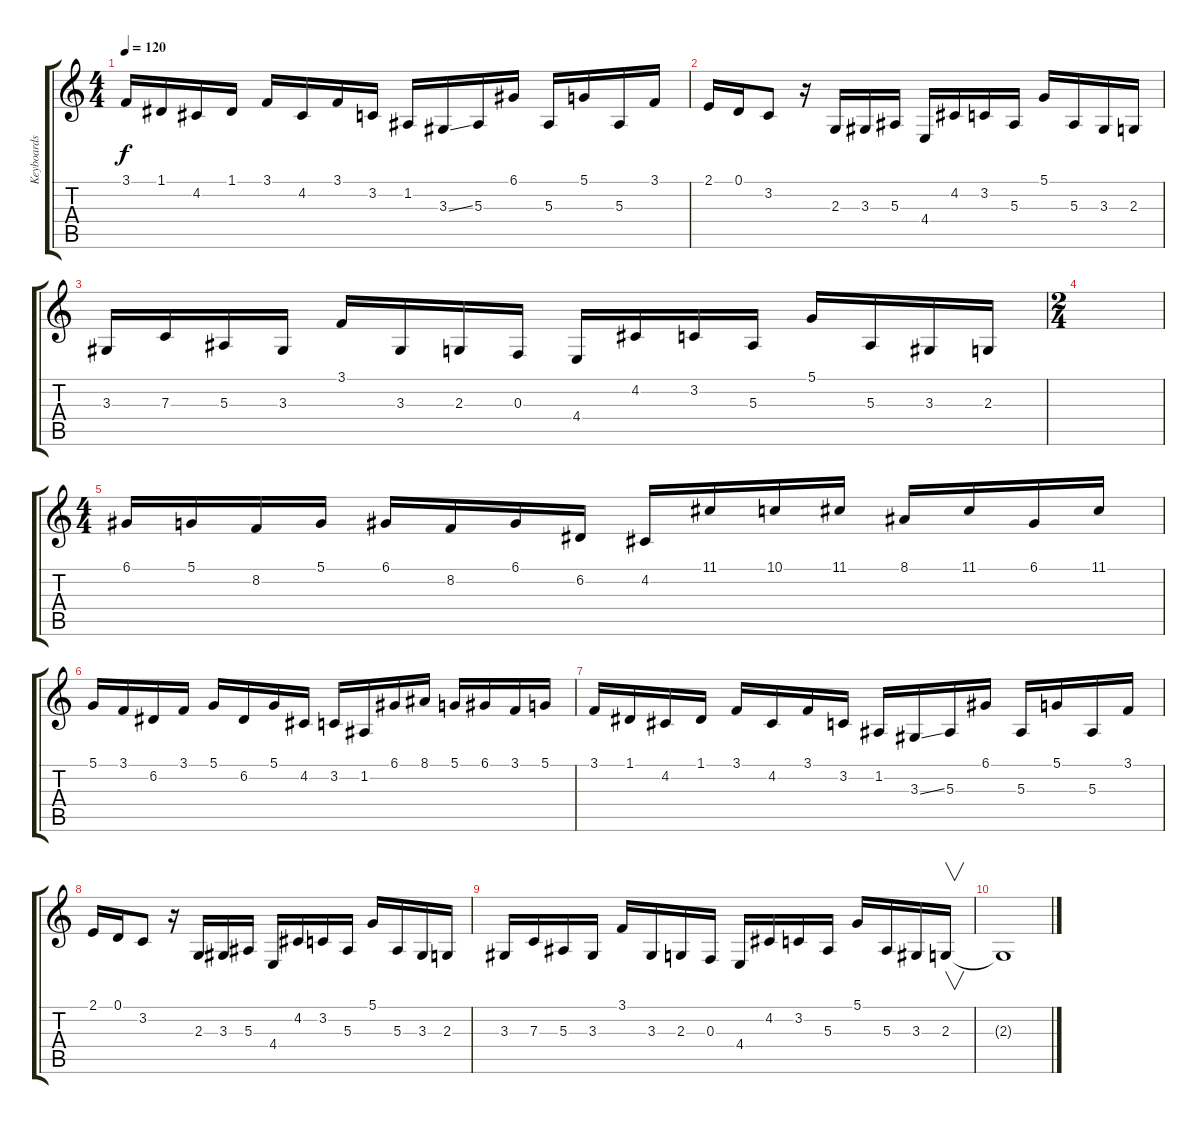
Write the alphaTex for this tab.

\track ("Keyboards" "Keyboards") {instrument musicbox}
\staff {score tabs}
\tuning (D4 A3 F3 C3 G2 D2) {hide}
\ts (4 4)
\tempo 120
\clef g2
\ks c
3.1.16{dy f} 1.1.16 4.2.16 1.1.16 3.1.16 4.2.16 3.1.16 3.2.16 1.2.16 3.3{ss}.16 5.3.16 6.1.16 5.3.16 5.1.16 5.3.16 3.1.16 |
2.1.16 0.1.16 3.2.8 r.16 2.3.16 3.3.16 5.3.16 4.4.16 4.2.16 3.2.16 5.3.16 5.1.16 5.3.16 3.3.16 2.3.16 |
3.3.16 7.3.16 5.3.16 3.3.16 3.1.16 3.3.16 2.3.16 0.3.16 4.4.16 4.2.16 3.2.16 5.3.16 5.1.16 5.3.16 3.3.16 2.3.16 |
\ts (2 4)
|
\ts (4 4)
6.1.16 5.1.16 8.2.16 5.1.16 6.1.16 8.2.16 6.1.16 6.2.16 4.2.16 11.1.16 10.1.16 11.1.16 8.1.16 11.1.16 6.1.16 11.1.16 |
5.1.16 3.1.16 6.2.16 3.1.16 5.1.16 6.2.16 5.1.16 4.2.16 3.2.16 1.2.16 6.1.16 8.1.16 5.1.16 6.1.16 3.1.16 5.1.16 |
3.1.16 1.1.16 4.2.16 1.1.16 3.1.16 4.2.16 3.1.16 3.2.16 1.2.16 3.3{ss}.16 5.3.16 6.1.16 5.3.16 5.1.16 5.3.16 3.1.16 |
2.1.16 0.1.16 3.2.8 r.16 2.3.16 3.3.16 5.3.16 4.4.16 4.2.16 3.2.16 5.3.16 5.1.16 5.3.16 3.3.16 2.3.16 |
3.3.16 7.3.16 5.3.16 3.3.16 3.1.16 3.3.16 2.3.16 0.3.16 4.4.16 4.2.16 3.2.16 5.3.16 5.1.16 5.3.16 3.3.16 2.3.16{v} |
2.3{t}.1
